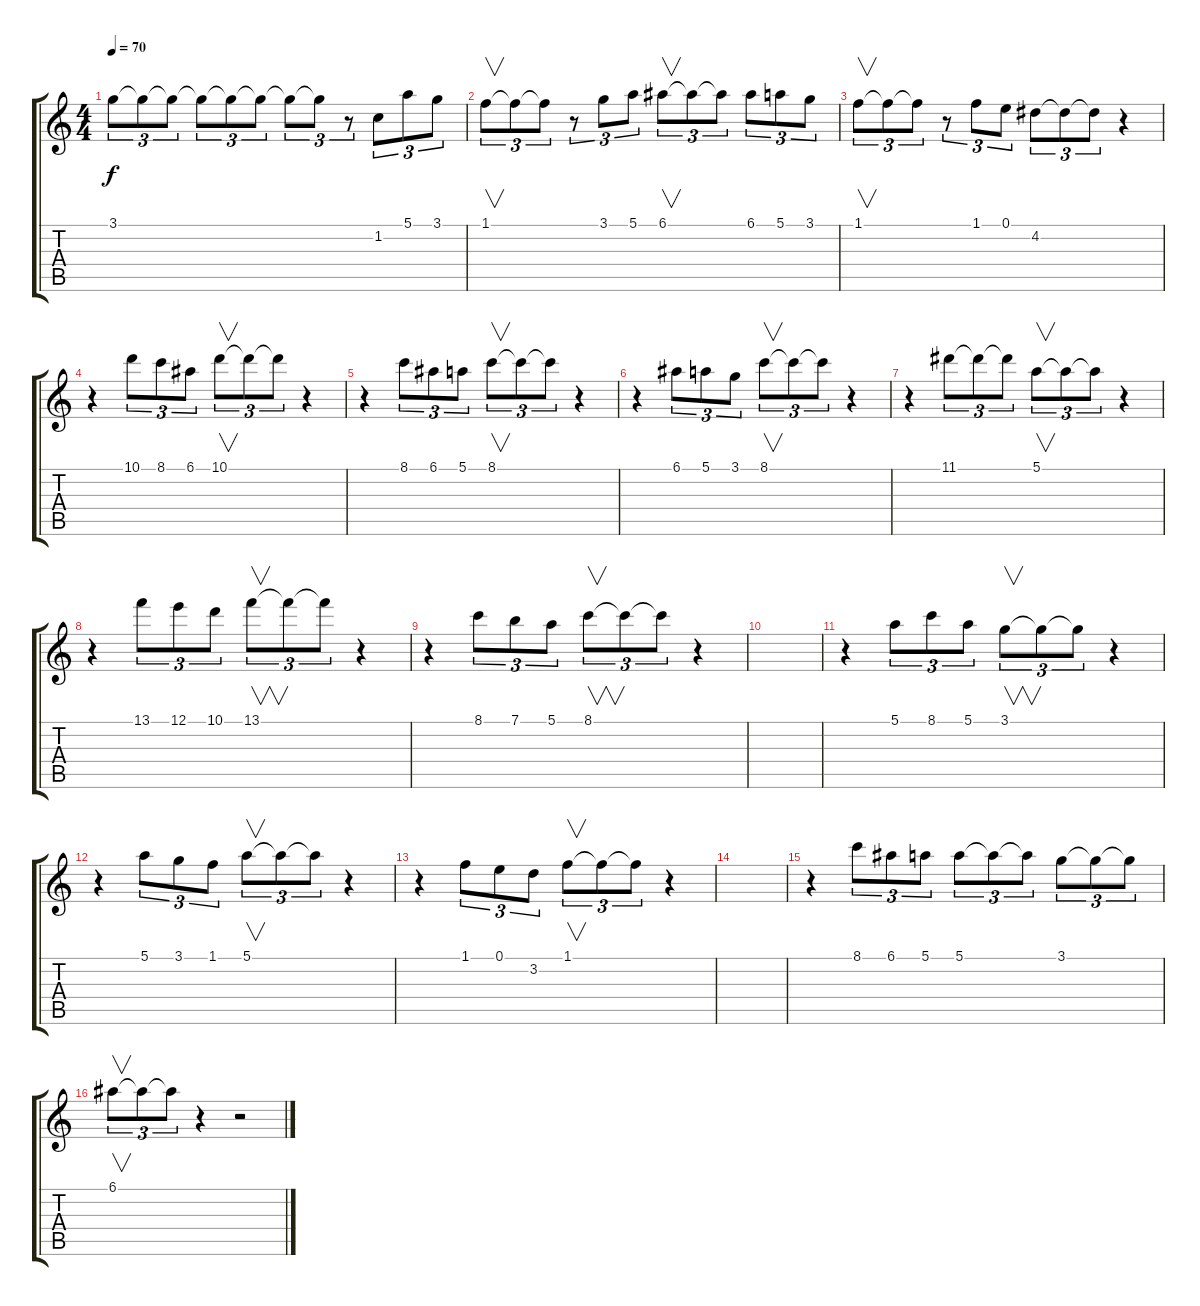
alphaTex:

\track "" {instrument distortionguitar}
\staff {score tabs}
\tuning (E4 B3 G3 D3 A2 E2) {hide}
\ts (4 4)
\tempo 70
\clef g2
\ks c
3.1.8{tu (3 2) dy f} 3.1{t}.8{tu (3 2)} 3.1{t}.8{tu (3 2)} 3.1{t}.8{tu (3 2)} 3.1{t}.8{tu (3 2)} 3.1{t}.8{tu (3 2)} 3.1{t}.8{tu (3 2)} 3.1{t}.8{tu (3 2)} r.8{tu (3 2)} 1.2.8{tu (3 2)} 5.1.8{tu (3 2)} 3.1.8{tu (3 2)} |
1.1.8{v tu (3 2)} 1.1{t}.8{tu (3 2)} 1.1{t}.8{tu (3 2)} r.8{tu (3 2)} 3.1.8{tu (3 2)} 5.1.8{tu (3 2)} 6.1.8{v tu (3 2)} 6.1{t}.8{tu (3 2)} 6.1{t}.8{tu (3 2)} 6.1.8{tu (3 2)} 5.1.8{tu (3 2)} 3.1.8{tu (3 2)} |
1.1.8{v tu (3 2)} 1.1{t}.8{tu (3 2)} 1.1{t}.8{tu (3 2)} r.8{tu (3 2)} 1.1.8{tu (3 2)} 0.1.8{tu (3 2)} 4.2.8{tu (3 2)} 4.2{t}.8{tu (3 2)} 4.2{t}.8{tu (3 2)} r.4 |
r.4 10.1.8{tu (3 2)} 8.1.8{tu (3 2)} 6.1.8{tu (3 2)} 10.1.8{v tu (3 2)} 10.1{t}.8{tu (3 2)} 10.1{t}.8{tu (3 2)} r.4 |
r.4 8.1.8{tu (3 2)} 6.1.8{tu (3 2)} 5.1.8{tu (3 2)} 8.1.8{v tu (3 2)} 8.1{t}.8{tu (3 2)} 8.1{t}.8{tu (3 2)} r.4 |
r.4 6.1.8{tu (3 2)} 5.1.8{tu (3 2)} 3.1.8{tu (3 2)} 8.1.8{v tu (3 2)} 8.1{t}.8{tu (3 2)} 8.1{t}.8{tu (3 2)} r.4 |
r.4 11.1.8{tu (3 2)} 11.1{t}.8{tu (3 2)} 11.1{t}.8{tu (3 2)} 5.1.8{v tu (3 2)} 5.1{t}.8{tu (3 2)} 5.1{t}.8{tu (3 2)} r.4 |
r.4 13.1.8{tu (3 2)} 12.1.8{tu (3 2)} 10.1.8{tu (3 2)} 13.1.8{v tu (3 2)} 13.1{t}.8{tu (3 2)} 13.1{t}.8{tu (3 2)} r.4 |
r.4 8.1.8{tu (3 2)} 7.1.8{tu (3 2)} 5.1.8{tu (3 2)} 8.1.8{v tu (3 2)} 8.1{t}.8{tu (3 2)} 8.1{t}.8{tu (3 2)} r.4 |
|
r.4 5.1.8{tu (3 2)} 8.1.8{tu (3 2)} 5.1.8{tu (3 2)} 3.1.8{v tu (3 2)} 3.1{t}.8{tu (3 2)} 3.1{t}.8{tu (3 2)} r.4 |
r.4 5.1.8{tu (3 2)} 3.1.8{tu (3 2)} 1.1.8{tu (3 2)} 5.1.8{v tu (3 2)} 5.1{t}.8{tu (3 2)} 5.1{t}.8{tu (3 2)} r.4 |
r.4 1.1.8{tu (3 2)} 0.1.8{tu (3 2)} 3.2.8{tu (3 2)} 1.1.8{v tu (3 2)} 1.1{t}.8{tu (3 2)} 1.1{t}.8{tu (3 2)} r.4 |
|
r.4 8.1.8{tu (3 2)} 6.1.8{tu (3 2)} 5.1.8{tu (3 2)} 5.1.8{tu (3 2)} 5.1{t}.8{tu (3 2)} 5.1{t}.8{tu (3 2)} 3.1.8{tu (3 2)} 3.1{t}.8{tu (3 2)} 3.1{t}.8{tu (3 2)} |
6.1.8{v tu (3 2)} 6.1{t}.8{tu (3 2)} 6.1{t}.8{tu (3 2)} r.4 r.2
